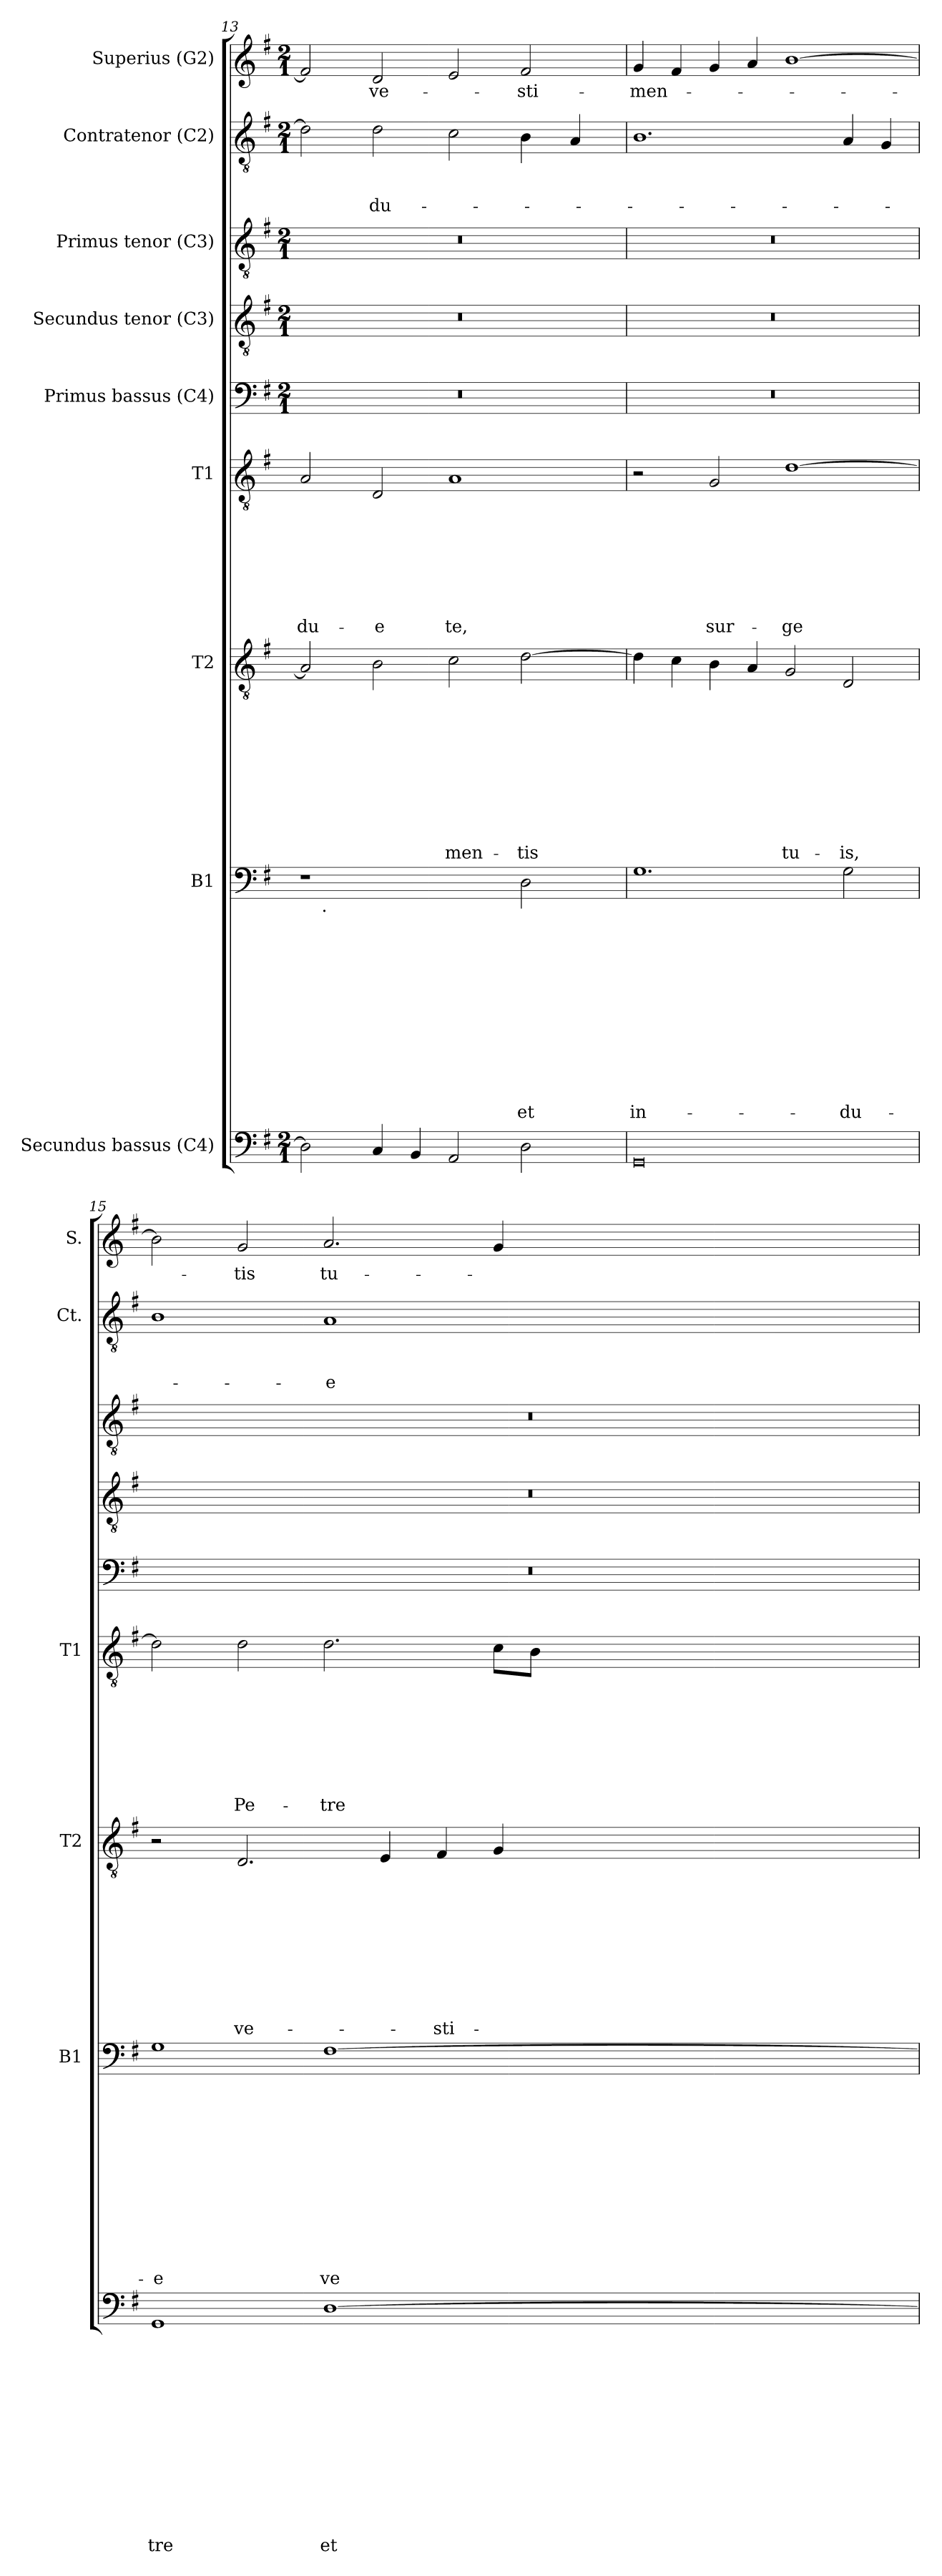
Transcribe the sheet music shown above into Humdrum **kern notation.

**kern	**text	**text	**text	**text	**text	**text	**text	**text	**text	**text	**text	**text	**text	**kern	**text	**text	**text	**text	**text	**text	**text	**text	**text	**text	**text	**text	**kern	**text	**text	**text	**text	**text	**text	**text	**text	**text	**text	**kern	**text	**text	**text	**text	**text	**text	**text	**text	**kern	**kern	**kern	**kern	**text	**text	**text	**kern	**text
*part9	*part9	*part9	*part9	*part9	*part9	*part9	*part9	*part9	*part9	*part9	*part9	*part9	*part9	*part8	*part8	*part8	*part8	*part8	*part8	*part8	*part8	*part8	*part8	*part8	*part8	*part8	*part7	*part7	*part7	*part7	*part7	*part7	*part7	*part7	*part7	*part7	*part7	*part6	*part6	*part6	*part6	*part6	*part6	*part6	*part6	*part6	*part5	*part4	*part3	*part2	*part2	*part2	*part2	*part1	*part1
*staff9	*staff9	*staff9	*staff9	*staff9	*staff9	*staff9	*staff9	*staff9	*staff9	*staff9	*staff9	*staff9	*staff9	*staff8	*staff8	*staff8	*staff8	*staff8	*staff8	*staff8	*staff8	*staff8	*staff8	*staff8	*staff8	*staff8	*staff7	*staff7	*staff7	*staff7	*staff7	*staff7	*staff7	*staff7	*staff7	*staff7	*staff7	*staff6	*staff6	*staff6	*staff6	*staff6	*staff6	*staff6	*staff6	*staff6	*staff5	*staff4	*staff3	*staff2	*staff2	*staff2	*staff2	*staff1	*staff1
*I"Secundus bassus (C4)	*	*	*	*	*	*	*	*	*	*	*	*	*	*I"B1	*	*	*	*	*	*	*	*	*	*	*	*	*I"T2	*	*	*	*	*	*	*	*	*	*	*I"T1	*	*	*	*	*	*	*	*	*I"Primus bassus (C4)	*I"Secundus tenor (C3)	*I"Primus tenor (C3)	*I"Contratenor (C2)	*	*	*	*I"Superius (G2)	*
*	*	*	*	*	*	*	*	*	*	*	*	*	*	*I'B1	*	*	*	*	*	*	*	*	*	*	*	*	*I'T2	*	*	*	*	*	*	*	*	*	*	*I'T1	*	*	*	*	*	*	*	*	*	*	*	*I'Ct.	*	*	*	*I'S.	*
*clefF4	*	*	*	*	*	*	*	*	*	*	*	*	*	*clefF4	*	*	*	*	*	*	*	*	*	*	*	*	*clefGv2	*	*	*	*	*	*	*	*	*	*	*clefGv2	*	*	*	*	*	*	*	*	*clefF4	*clefGv2	*clefGv2	*clefGv2	*	*	*	*clefG2	*
*k[f#]	*	*	*	*	*	*	*	*	*	*	*	*	*	*k[f#]	*	*	*	*	*	*	*	*	*	*	*	*	*k[f#]	*	*	*	*	*	*	*	*	*	*	*k[f#]	*	*	*	*	*	*	*	*	*k[f#]	*k[f#]	*k[f#]	*k[f#]	*	*	*	*k[f#]	*
*G:	*	*	*	*	*	*	*	*	*	*	*	*	*	*G:	*	*	*	*	*	*	*	*	*	*	*	*	*G:	*	*	*	*	*	*	*	*	*	*	*G:	*	*	*	*	*	*	*	*	*G:	*G:	*G:	*G:	*	*	*	*G:	*
*M2/1	*	*	*	*	*	*	*	*	*	*	*	*	*	*	*	*	*	*	*	*	*	*	*	*	*	*	*	*	*	*	*	*	*	*	*	*	*	*	*	*	*	*	*	*	*	*	*M2/1	*M2/1	*M2/1	*M2/1	*	*	*	*M2/1	*
=13	=13	=13	=13	=13	=13	=13	=13	=13	=13	=13	=13	=13	=13	=13	=13	=13	=13	=13	=13	=13	=13	=13	=13	=13	=13	=13	=13	=13	=13	=13	=13	=13	=13	=13	=13	=13	=13	=13	=13	=13	=13	=13	=13	=13	=13	=13	=13	=13	=13	=13	=13	=13	=13	=13	=13
!	!	!	!	!	!	!	!	!	!	!	!	!	!	!	!	!	!	!	!	!	!	!	!	!	!	!	!	!	!	!	!	!	!	!	!	!	!	!	!	!	!	!	!	!	!	!LO:LY:b	!	!	!	!	!	!	!	!	!
*	*	*	*	*	*	*	*	*	*	*	*	*	*	*^	*	*	*	*	*	*	*	*	*	*	*	*	*	*	*	*	*	*	*	*	*	*	*	*	*	*	*	*	*	*	*	*	*	*	*	*	*	*	*	*	*
2D\]	.	.	.	.	.	.	.	.	.	.	.	.	.	1r	16.ryy	.	.	.	.	.	.	.	.	.	.	.	.	2A/]	.	.	.	.	.	.	.	.	.	.	2A/	.	.	.	.	.	.	.	-du-	0r	0r	0r	2d\]	.	.	.	2f#/]	.
!	!	!	!	!	!	!	!	!	!	!	!	!	!	!	!LO:TX:b:t=.	!	!	!	!	!	!	!	!	!	!	!	!	!	!	!	!	!	!	!	!	!	!	!	!	!	!	!	!	!	!	!	!	!	!	!	!	!	!	!	!	!
.	.	.	.	.	.	.	.	.	.	.	.	.	.	.	1ryy	.	.	.	.	.	.	.	.	.	.	.	.	.	.	.	.	.	.	.	.	.	.	.	.	.	.	.	.	.	.	.	.	.	.	.	.	.	.	.	.	.
!	!	!	!	!	!	!	!	!	!	!	!	!	!	!	!	!	!	!	!	!	!	!	!	!	!	!	!	!	!	!	!	!	!	!	!	!	!	!	!	!	!	!	!	!	!	!	!LO:LY:b	!	!	!	!	!	!	!LO:LY:b	!	!LO:LY:b
4C/	.	.	.	.	.	.	.	.	.	.	.	.	.	.	.	.	.	.	.	.	.	.	.	.	.	.	.	2B\	.	.	.	.	.	.	.	.	.	.	2D/	.	.	.	.	.	.	.	-e	.	.	.	2d\	.	.	-du-	2d/	ve-
4BB/	.	.	.	.	.	.	.	.	.	.	.	.	.	.	.	.	.	.	.	.	.	.	.	.	.	.	.	.	.	.	.	.	.	.	.	.	.	.	.	.	.	.	.	.	.	.	.	.	.	.	.	.	.	.	.	.
!	!	!	!	!	!	!	!	!	!	!	!	!	!	!	!	!	!	!	!	!	!	!	!	!	!	!	!	!	!	!	!	!	!	!	!	!	!	!LO:LY:b	!	!	!	!	!	!	!	!	!LO:LY:b	!	!	!	!	!	!	!	!	!
2AA/	.	.	.	.	.	.	.	.	.	.	.	.	.	2ryy	.	.	.	.	.	.	.	.	.	.	.	.	.	2c\	.	.	.	.	.	.	.	.	.	-men-	1A	.	.	.	.	.	.	.	te,	.	.	.	2c\	.	.	.	2e/	.
.	.	.	.	.	.	.	.	.	.	.	.	.	.	.	2ryy	.	.	.	.	.	.	.	.	.	.	.	.	.	.	.	.	.	.	.	.	.	.	.	.	.	.	.	.	.	.	.	.	.	.	.	.	.	.	.	.	.
!	!	!	!	!	!	!	!	!	!	!	!	!	!	!	!	!	!	!	!	!	!	!	!	!	!	!	!LO:LY:b	!	!	!	!	!	!	!	!	!	!	!LO:LY:b	!	!	!	!	!	!	!	!	!	!	!	!	!	!	!	!	!	!LO:LY:b
2D\	.	.	.	.	.	.	.	.	.	.	.	.	.	2D\	.	.	.	.	.	.	.	.	.	.	.	.	et	[>2d\	.	.	.	.	.	.	.	.	.	-tis	.	.	.	.	.	.	.	.	.	.	.	.	4B\	.	.	.	2f#/	-sti-
.	.	.	.	.	.	.	.	.	.	.	.	.	.	.	4ryy	.	.	.	.	.	.	.	.	.	.	.	.	.	.	.	.	.	.	.	.	.	.	.	.	.	.	.	.	.	.	.	.	.	.	.	.	.	.	.	.	.
.	.	.	.	.	.	.	.	.	.	.	.	.	.	.	.	.	.	.	.	.	.	.	.	.	.	.	.	.	.	.	.	.	.	.	.	.	.	.	.	.	.	.	.	.	.	.	.	.	.	.	4A/	.	.	.	.	.
.	.	.	.	.	.	.	.	.	.	.	.	.	.	.	8ryy	.	.	.	.	.	.	.	.	.	.	.	.	.	.	.	.	.	.	.	.	.	.	.	.	.	.	.	.	.	.	.	.	.	.	.	.	.	.	.	.	.
.	.	.	.	.	.	.	.	.	.	.	.	.	.	.	32ryy	.	.	.	.	.	.	.	.	.	.	.	.	.	.	.	.	.	.	.	.	.	.	.	.	.	.	.	.	.	.	.	.	.	.	.	.	.	.	.	.	.
=14	=14	=14	=14	=14	=14	=14	=14	=14	=14	=14	=14	=14	=14	=14	=14	=14	=14	=14	=14	=14	=14	=14	=14	=14	=14	=14	=14	=14	=14	=14	=14	=14	=14	=14	=14	=14	=14	=14	=14	=14	=14	=14	=14	=14	=14	=14	=14	=14	=14	=14	=14	=14	=14	=14	=14	=14
!	!	!	!	!	!	!	!	!	!	!	!	!	!	!	!	!	!	!	!	!	!	!	!	!	!	!	!LO:LY:b	!	!	!	!	!	!	!	!	!	!	!	!	!	!	!	!	!	!	!	!	!	!	!	!	!	!	!	!	!LO:LY:b
*	*	*	*	*	*	*	*	*	*	*	*	*	*	*v	*v	*	*	*	*	*	*	*	*	*	*	*	*	*	*	*	*	*	*	*	*	*	*	*	*	*	*	*	*	*	*	*	*	*	*	*	*	*	*	*	*	*
0GG	.	.	.	.	.	.	.	.	.	.	.	.	.	1.G	.	.	.	.	.	.	.	.	.	.	.	in-	4d\]	.	.	.	.	.	.	.	.	.	.	2r	.	.	.	.	.	.	.	.	0r	0r	0r	1.B	.	.	.	4g/	-men-
.	.	.	.	.	.	.	.	.	.	.	.	.	.	.	.	.	.	.	.	.	.	.	.	.	.	.	4c\	.	.	.	.	.	.	.	.	.	.	.	.	.	.	.	.	.	.	.	.	.	.	.	.	.	.	4f#/	.
!	!	!	!	!	!	!	!	!	!	!	!	!	!	!	!	!	!	!	!	!	!	!	!	!	!	!	!	!	!	!	!	!	!	!	!	!	!	!	!	!	!	!	!	!	!	!LO:LY:b	!	!	!	!	!	!	!	!	!
.	.	.	.	.	.	.	.	.	.	.	.	.	.	.	.	.	.	.	.	.	.	.	.	.	.	.	4B\	.	.	.	.	.	.	.	.	.	.	2G/	.	.	.	.	.	.	.	sur-	.	.	.	.	.	.	.	4g/	.
.	.	.	.	.	.	.	.	.	.	.	.	.	.	.	.	.	.	.	.	.	.	.	.	.	.	.	4A/	.	.	.	.	.	.	.	.	.	.	.	.	.	.	.	.	.	.	.	.	.	.	.	.	.	.	4a/	.
!	!	!	!	!	!	!	!	!	!	!	!	!	!	!	!	!	!	!	!	!	!	!	!	!	!	!	!	!	!	!	!	!	!	!	!	!	!LO:LY:b	!	!	!	!	!	!	!	!	!LO:LY:b	!	!	!	!	!	!	!	!	!
.	.	.	.	.	.	.	.	.	.	.	.	.	.	.	.	.	.	.	.	.	.	.	.	.	.	.	2G/	.	.	.	.	.	.	.	.	.	tu-	[>1d	.	.	.	.	.	.	.	-ge	.	.	.	.	.	.	.	[>1b	.
!	!	!	!	!	!	!	!	!	!	!	!	!	!	!	!	!	!	!	!	!	!	!	!	!	!	!LO:LY:b	!	!	!	!	!	!	!	!	!	!	!LO:LY:b	!	!	!	!	!	!	!	!	!	!	!	!	!	!	!	!	!	!
.	.	.	.	.	.	.	.	.	.	.	.	.	.	2G\	.	.	.	.	.	.	.	.	.	.	.	-du-	2D/	.	.	.	.	.	.	.	.	.	-is,	.	.	.	.	.	.	.	.	.	.	.	.	4A/	.	.	.	.	.
.	.	.	.	.	.	.	.	.	.	.	.	.	.	.	.	.	.	.	.	.	.	.	.	.	.	.	.	.	.	.	.	.	.	.	.	.	.	.	.	.	.	.	.	.	.	.	.	.	.	4G/	.	.	.	.	.
=15	=15	=15	=15	=15	=15	=15	=15	=15	=15	=15	=15	=15	=15	=15	=15	=15	=15	=15	=15	=15	=15	=15	=15	=15	=15	=15	=15	=15	=15	=15	=15	=15	=15	=15	=15	=15	=15	=15	=15	=15	=15	=15	=15	=15	=15	=15	=15	=15	=15	=15	=15	=15	=15	=15	=15
!	!	!	!	!	!	!	!	!	!	!	!	!	!LO:LY:b	!	!	!	!	!	!	!	!	!	!	!	!	!LO:LY:b:rj	!	!	!	!	!	!	!	!	!	!	!	!	!	!	!	!	!	!	!	!	!	!	!	!	!	!	!	!	!
1GG	.	.	.	.	.	.	.	.	.	.	.	.	-tre	1G	.	.	.	.	.	.	.	.	.	.	.	-e	2r	.	.	.	.	.	.	.	.	.	.	2d\]	.	.	.	.	.	.	.	.	0r	0r	0r	1B	.	.	.	2b\]	.
!	!	!	!	!	!	!	!	!	!	!	!	!	!	!	!	!	!	!	!	!	!	!	!	!	!	!	!	!	!	!	!	!	!	!	!	!	!LO:LY:b	!	!	!	!	!	!	!	!	!LO:LY:b	!	!	!	!	!	!	!	!	!LO:LY:b
.	.	.	.	.	.	.	.	.	.	.	.	.	.	.	.	.	.	.	.	.	.	.	.	.	.	.	2.D/	.	.	.	.	.	.	.	.	.	ve-	2d\	.	.	.	.	.	.	.	Pe-	.	.	.	.	.	.	.	2g/	-tis
!	!	!	!	!	!	!	!	!	!	!	!	!	!LO:LY:b	!	!	!	!	!	!	!	!	!	!	!	!	!LO:LY:b	!	!	!	!	!	!	!	!	!	!	!	!	!	!	!	!	!	!	!	!LO:LY:b	!	!	!	!	!	!	!LO:LY:b:rj	!	!LO:LY:b
[>1D	.	.	.	.	.	.	.	.	.	.	.	.	et	[>1F#	.	.	.	.	.	.	.	.	.	.	.	ve-	.	.	.	.	.	.	.	.	.	.	.	2.d\	.	.	.	.	.	.	.	-tre	.	.	.	1A	.	.	-e	2.a/	tu-
.	.	.	.	.	.	.	.	.	.	.	.	.	.	.	.	.	.	.	.	.	.	.	.	.	.	.	4E/	.	.	.	.	.	.	.	.	.	.	.	.	.	.	.	.	.	.	.	.	.	.	.	.	.	.	.	.
!	!	!	!	!	!	!	!	!	!	!	!	!	!	!	!	!	!	!	!	!	!	!	!	!	!	!	!	!	!	!	!	!	!	!	!	!	!LO:LY:b	!	!	!	!	!	!	!	!	!	!	!	!	!	!	!	!	!	!
.	.	.	.	.	.	.	.	.	.	.	.	.	.	.	.	.	.	.	.	.	.	.	.	.	.	.	4F#/	.	.	.	.	.	.	.	.	.	-sti-	.	.	.	.	.	.	.	.	.	.	.	.	.	.	.	.	.	.
.	.	.	.	.	.	.	.	.	.	.	.	.	.	.	.	.	.	.	.	.	.	.	.	.	.	.	4G/	.	.	.	.	.	.	.	.	.	.	8c\L	.	.	.	.	.	.	.	.	.	.	.	.	.	.	.	4g/	.
.	.	.	.	.	.	.	.	.	.	.	.	.	.	.	.	.	.	.	.	.	.	.	.	.	.	.	.	.	.	.	.	.	.	.	.	.	.	8B\J	.	.	.	.	.	.	.	.	.	.	.	.	.	.	.	.	.
=	=	=	=	=	=	=	=	=	=	=	=	=	=	=	=	=	=	=	=	=	=	=	=	=	=	=	=	=	=	=	=	=	=	=	=	=	=	=	=	=	=	=	=	=	=	=	=	=	=	=	=	=	=	=	=
*-	*-	*-	*-	*-	*-	*-	*-	*-	*-	*-	*-	*-	*-	*-	*-	*-	*-	*-	*-	*-	*-	*-	*-	*-	*-	*-	*-	*-	*-	*-	*-	*-	*-	*-	*-	*-	*-	*-	*-	*-	*-	*-	*-	*-	*-	*-	*-	*-	*-	*-	*-	*-	*-	*-	*-
